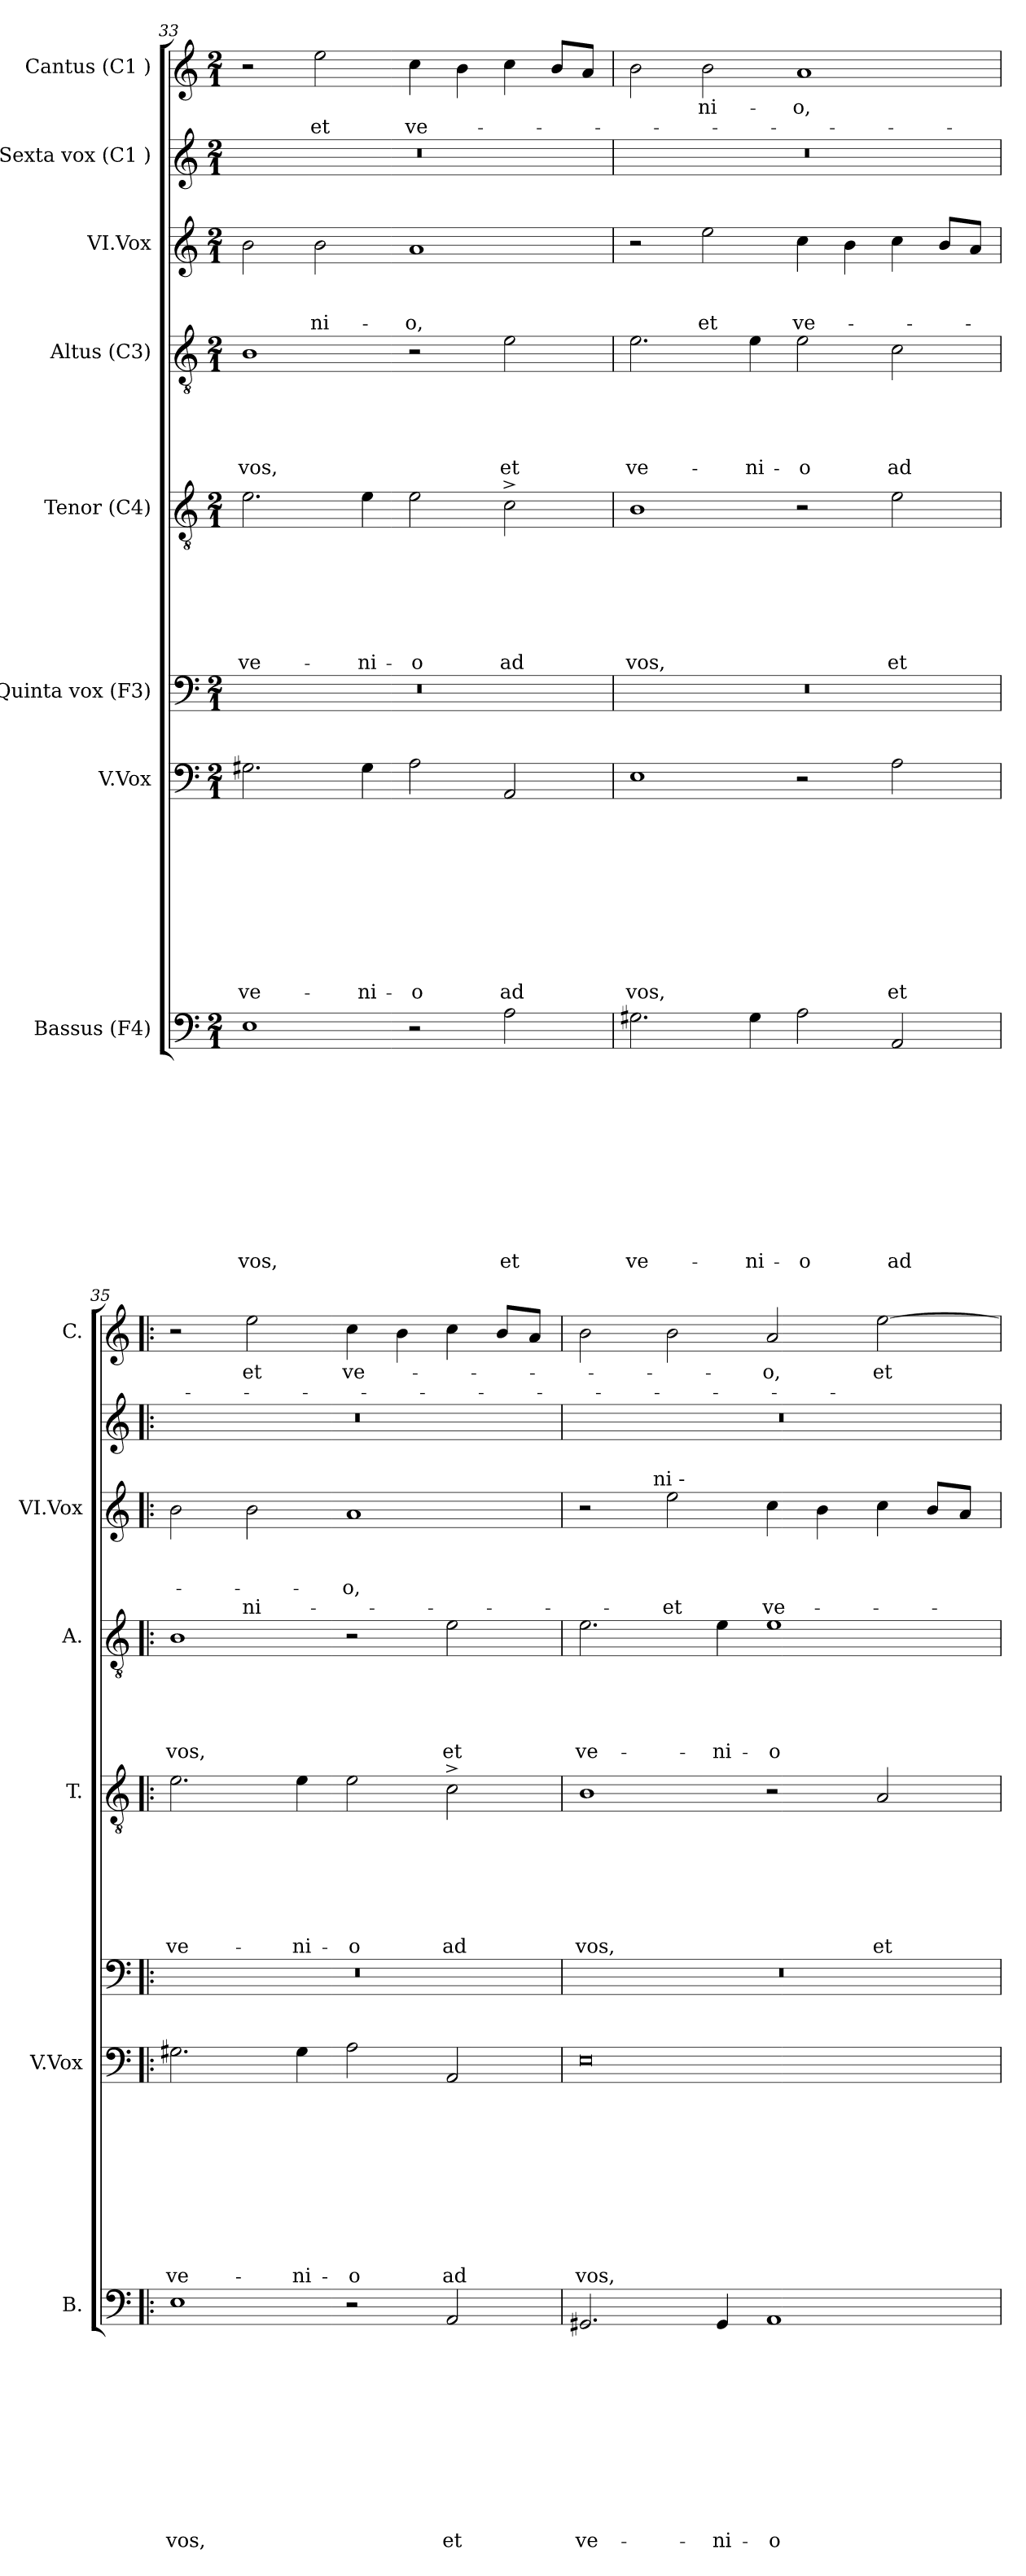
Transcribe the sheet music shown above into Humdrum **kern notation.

**kern	**text	**text	**text	**text	**text	**text	**text	**text	**text	**text	**text	**kern	**text	**text	**text	**text	**text	**text	**text	**text	**text	**text	**kern	**kern	**text	**text	**text	**text	**text	**text	**text	**kern	**text	**text	**text	**text	**text	**kern	**text	**text	**text	**text	**kern	**kern	**text	**text
*part8	*part8	*part8	*part8	*part8	*part8	*part8	*part8	*part8	*part8	*part8	*part8	*part7	*part7	*part7	*part7	*part7	*part7	*part7	*part7	*part7	*part7	*part7	*part6	*part5	*part5	*part5	*part5	*part5	*part5	*part5	*part5	*part4	*part4	*part4	*part4	*part4	*part4	*part3	*part3	*part3	*part3	*part3	*part2	*part1	*part1	*part1
*staff8	*staff8	*staff8	*staff8	*staff8	*staff8	*staff8	*staff8	*staff8	*staff8	*staff8	*staff8	*staff7	*staff7	*staff7	*staff7	*staff7	*staff7	*staff7	*staff7	*staff7	*staff7	*staff7	*staff6	*staff5	*staff5	*staff5	*staff5	*staff5	*staff5	*staff5	*staff5	*staff4	*staff4	*staff4	*staff4	*staff4	*staff4	*staff3	*staff3	*staff3	*staff3	*staff3	*staff2	*staff1	*staff1	*staff1
*I"Bassus (F4)	*	*	*	*	*	*	*	*	*	*	*	*I"V.Vox	*	*	*	*	*	*	*	*	*	*	*I"Quinta vox (F3)	*I"Tenor (C4)	*	*	*	*	*	*	*	*I"Altus (C3)	*	*	*	*	*	*I"VI.Vox	*	*	*	*	*I"Sexta vox (C1 )	*I"Cantus (C1 )	*	*
*I'B.	*	*	*	*	*	*	*	*	*	*	*	*I'V.Vox	*	*	*	*	*	*	*	*	*	*	*	*I'T.	*	*	*	*	*	*	*	*I'A.	*	*	*	*	*	*I'VI.Vox	*	*	*	*	*	*I'C.	*	*
*clefF4	*	*	*	*	*	*	*	*	*	*	*	*clefF4	*	*	*	*	*	*	*	*	*	*	*clefF4	*clefGv2	*	*	*	*	*	*	*	*clefGv2	*	*	*	*	*	*clefG2	*	*	*	*	*clefG2	*clefG2	*	*
*k[]	*	*	*	*	*	*	*	*	*	*	*	*k[]	*	*	*	*	*	*	*	*	*	*	*k[]	*k[]	*	*	*	*	*	*	*	*k[]	*	*	*	*	*	*k[]	*	*	*	*	*k[]	*k[]	*	*
*C:	*	*	*	*	*	*	*	*	*	*	*	*C:	*	*	*	*	*	*	*	*	*	*	*C:	*C:	*	*	*	*	*	*	*	*C:	*	*	*	*	*	*C:	*	*	*	*	*C:	*C:	*	*
*M2/1	*	*	*	*	*	*	*	*	*	*	*	*M2/1	*	*	*	*	*	*	*	*	*	*	*M2/1	*M2/1	*	*	*	*	*	*	*	*M2/1	*	*	*	*	*	*M2/1	*	*	*	*	*M2/1	*M2/1	*	*
=33	=33	=33	=33	=33	=33	=33	=33	=33	=33	=33	=33	=33	=33	=33	=33	=33	=33	=33	=33	=33	=33	=33	=33	=33	=33	=33	=33	=33	=33	=33	=33	=33	=33	=33	=33	=33	=33	=33	=33	=33	=33	=33	=33	=33	=33	=33
!	!	!	!	!	!	!	!	!	!	!	!LO:LY:b	!	!	!	!	!	!	!	!	!	!	!LO:LY:b	!	!	!	!	!	!	!	!	!LO:LY:b	!	!	!	!	!	!LO:LY:b	!	!	!	!	!	!	!	!	!
1E	.	.	.	.	.	.	.	.	.	.	vos,	2.G#X\	.	.	.	.	.	.	.	.	.	ve-	0r	2.e\	.	.	.	.	.	.	ve-	1B	.	.	.	.	vos,	2b\	.	.	.	.	0r	2r	.	.
!	!	!	!	!	!	!	!	!	!	!	!	!	!	!	!	!	!	!	!	!	!	!	!	!	!	!	!	!	!	!	!	!	!	!	!	!	!	!	!	!	!LO:LY:b	!	!	!	!	!LO:LY:b
.	.	.	.	.	.	.	.	.	.	.	.	.	.	.	.	.	.	.	.	.	.	.	.	.	.	.	.	.	.	.	.	.	.	.	.	.	.	2b\	.	.	-ni-	.	.	2ee\	.	et
!	!	!	!	!	!	!	!	!	!	!	!	!	!	!	!	!	!	!	!	!	!	!LO:LY:b	!	!	!	!	!	!	!	!	!LO:LY:b	!	!	!	!	!	!	!	!	!	!	!	!	!	!	!
.	.	.	.	.	.	.	.	.	.	.	.	4G#\	.	.	.	.	.	.	.	.	.	-ni-	.	4e\	.	.	.	.	.	.	-ni-	.	.	.	.	.	.	.	.	.	.	.	.	.	.	.
!	!	!	!	!	!	!	!	!	!	!	!	!	!	!	!	!	!	!	!	!	!	!LO:LY:b	!	!	!	!	!	!	!	!	!LO:LY:b	!	!	!	!	!	!	!	!	!	!LO:LY:b	!	!	!	!	!LO:LY:b
2r	.	.	.	.	.	.	.	.	.	.	.	2A\	.	.	.	.	.	.	.	.	.	-o	.	2e\	.	.	.	.	.	.	-o	2r	.	.	.	.	.	1a	.	.	-o,	.	.	4cc\	.	ve-
.	.	.	.	.	.	.	.	.	.	.	.	.	.	.	.	.	.	.	.	.	.	.	.	.	.	.	.	.	.	.	.	.	.	.	.	.	.	.	.	.	.	.	.	4b\	.	.
!	!	!	!	!	!	!	!	!	!	!	!LO:LY:b	!	!	!	!	!	!	!	!	!	!	!LO:LY:b	!	!	!	!	!	!	!	!	!LO:LY:b	!	!	!	!	!	!LO:LY:b	!	!	!	!	!	!	!	!	!
2A\	.	.	.	.	.	.	.	.	.	.	et	2AA/	.	.	.	.	.	.	.	.	.	ad	.	2c^>\	.	.	.	.	.	.	ad	2e\	.	.	.	.	et	.	.	.	.	.	.	4cc\	.	.
.	.	.	.	.	.	.	.	.	.	.	.	.	.	.	.	.	.	.	.	.	.	.	.	.	.	.	.	.	.	.	.	.	.	.	.	.	.	.	.	.	.	.	.	8b/L	.	.
.	.	.	.	.	.	.	.	.	.	.	.	.	.	.	.	.	.	.	.	.	.	.	.	.	.	.	.	.	.	.	.	.	.	.	.	.	.	.	.	.	.	.	.	8a/J	.	.
=34	=34	=34	=34	=34	=34	=34	=34	=34	=34	=34	=34	=34	=34	=34	=34	=34	=34	=34	=34	=34	=34	=34	=34	=34	=34	=34	=34	=34	=34	=34	=34	=34	=34	=34	=34	=34	=34	=34	=34	=34	=34	=34	=34	=34	=34	=34
!	!	!	!	!	!	!	!	!	!	!	!LO:LY:b	!	!	!	!	!	!	!	!	!	!	!LO:LY:b	!	!	!	!	!	!	!	!	!LO:LY:b	!	!	!	!	!	!LO:LY:b	!	!	!	!	!	!	!	!	!
2.G#X\	.	.	.	.	.	.	.	.	.	.	ve-	1E	.	.	.	.	.	.	.	.	.	vos,	0r	1B	.	.	.	.	.	.	vos,	2.e\	.	.	.	.	ve-	2r	.	.	.	.	0r	2b\	.	.
!	!	!	!	!	!	!	!	!	!	!	!	!	!	!	!	!	!	!	!	!	!	!	!	!	!	!	!	!	!	!	!	!	!	!	!	!	!	!	!	!	!LO:LY:b	!	!	!	!LO:LY:b	!
.	.	.	.	.	.	.	.	.	.	.	.	.	.	.	.	.	.	.	.	.	.	.	.	.	.	.	.	.	.	.	.	.	.	.	.	.	.	2ee\	.	.	et	.	.	2b\	ni-	.
!	!	!	!	!	!	!	!	!	!	!	!LO:LY:b	!	!	!	!	!	!	!	!	!	!	!	!	!	!	!	!	!	!	!	!	!	!	!	!	!	!LO:LY:b	!	!	!	!	!	!	!	!	!
4G#\	.	.	.	.	.	.	.	.	.	.	-ni-	.	.	.	.	.	.	.	.	.	.	.	.	.	.	.	.	.	.	.	.	4e\	.	.	.	.	-ni-	.	.	.	.	.	.	.	.	.
!	!	!	!	!	!	!	!	!	!	!	!LO:LY:b	!	!	!	!	!	!	!	!	!	!	!	!	!	!	!	!	!	!	!	!	!	!	!	!	!	!LO:LY:b	!	!	!	!LO:LY:b	!	!	!	!LO:LY:b	!
2A\	.	.	.	.	.	.	.	.	.	.	-o	2r	.	.	.	.	.	.	.	.	.	.	.	2r	.	.	.	.	.	.	.	2e\	.	.	.	.	-o	4cc\	.	.	ve-	.	.	1a	-o,	.
.	.	.	.	.	.	.	.	.	.	.	.	.	.	.	.	.	.	.	.	.	.	.	.	.	.	.	.	.	.	.	.	.	.	.	.	.	.	4b\	.	.	.	.	.	.	.	.
!	!	!	!	!	!	!	!	!	!	!	!LO:LY:b	!	!	!	!	!	!	!	!	!	!	!LO:LY:b	!	!	!	!	!	!	!	!	!LO:LY:b	!	!	!	!	!	!LO:LY:b	!	!	!	!	!	!	!	!	!
2AA/	.	.	.	.	.	.	.	.	.	.	ad	2A\	.	.	.	.	.	.	.	.	.	et	.	2e\	.	.	.	.	.	.	et	2c\	.	.	.	.	ad	4cc\	.	.	.	.	.	.	.	.
.	.	.	.	.	.	.	.	.	.	.	.	.	.	.	.	.	.	.	.	.	.	.	.	.	.	.	.	.	.	.	.	.	.	.	.	.	.	8b/L	.	.	.	.	.	.	.	.
.	.	.	.	.	.	.	.	.	.	.	.	.	.	.	.	.	.	.	.	.	.	.	.	.	.	.	.	.	.	.	.	.	.	.	.	.	.	8a/J	.	.	.	.	.	.	.	.
!!LO:LB:g=z
=35!|:	=35!|:	=35!|:	=35!|:	=35!|:	=35!|:	=35!|:	=35!|:	=35!|:	=35!|:	=35!|:	=35!|:	=35!|:	=35!|:	=35!|:	=35!|:	=35!|:	=35!|:	=35!|:	=35!|:	=35!|:	=35!|:	=35!|:	=35!|:	=35!|:	=35!|:	=35!|:	=35!|:	=35!|:	=35!|:	=35!|:	=35!|:	=35!|:	=35!|:	=35!|:	=35!|:	=35!|:	=35!|:	=35!|:	=35!|:	=35!|:	=35!|:	=35!|:	=35!|:	=35!|:	=35!|:	=35!|:
!	!	!	!	!	!	!	!	!	!	!	!LO:LY:b	!	!	!	!	!	!	!	!	!	!	!LO:LY:b	!	!	!	!	!	!	!	!	!LO:LY:b	!	!	!	!	!	!LO:LY:b	!	!	!	!	!	!	!	!	!
1E	.	.	.	.	.	.	.	.	.	.	vos,	2.G#X\	.	.	.	.	.	.	.	.	.	ve-	0r	2.e\	.	.	.	.	.	.	ve-	1B	.	.	.	.	vos,	2b\	.	.	.	.	0r	2r	.	.
!	!	!	!	!	!	!	!	!	!	!	!	!	!	!	!	!	!	!	!	!	!	!	!	!	!	!	!	!	!	!	!	!	!	!	!	!	!	!	!	!	!	!LO:LY:b	!	!	!LO:LY:b	!
.	.	.	.	.	.	.	.	.	.	.	.	.	.	.	.	.	.	.	.	.	.	.	.	.	.	.	.	.	.	.	.	.	.	.	.	.	.	2b\	.	.	.	ni-	.	2ee\	et	.
!	!	!	!	!	!	!	!	!	!	!	!	!	!	!	!	!	!	!	!	!	!	!LO:LY:b	!	!	!	!	!	!	!	!	!LO:LY:b	!	!	!	!	!	!	!	!	!	!	!	!	!	!	!
.	.	.	.	.	.	.	.	.	.	.	.	4G#\	.	.	.	.	.	.	.	.	.	-ni-	.	4e\	.	.	.	.	.	.	-ni-	.	.	.	.	.	.	.	.	.	.	.	.	.	.	.
!	!	!	!	!	!	!	!	!	!	!	!	!	!	!	!	!	!	!	!	!	!	!LO:LY:b	!	!	!	!	!	!	!	!	!LO:LY:b	!	!	!	!	!	!	!	!	!	!LO:LY:b	!	!	!	!LO:LY:b	!
2r	.	.	.	.	.	.	.	.	.	.	.	2A\	.	.	.	.	.	.	.	.	.	-o	.	2e\	.	.	.	.	.	.	-o	2r	.	.	.	.	.	1a	.	.	-o,	.	.	4cc\	ve-	.
.	.	.	.	.	.	.	.	.	.	.	.	.	.	.	.	.	.	.	.	.	.	.	.	.	.	.	.	.	.	.	.	.	.	.	.	.	.	.	.	.	.	.	.	4b\	.	.
!	!	!	!	!	!	!	!	!	!	!	!LO:LY:b	!	!	!	!	!	!	!	!	!	!	!LO:LY:b	!	!	!	!	!	!	!	!	!LO:LY:b	!	!	!	!	!	!LO:LY:b	!	!	!	!	!	!	!	!	!
2AA/	.	.	.	.	.	.	.	.	.	.	et	2AA/	.	.	.	.	.	.	.	.	.	ad	.	2c^>\	.	.	.	.	.	.	ad	2e\	.	.	.	.	et	.	.	.	.	.	.	4cc\	.	.
.	.	.	.	.	.	.	.	.	.	.	.	.	.	.	.	.	.	.	.	.	.	.	.	.	.	.	.	.	.	.	.	.	.	.	.	.	.	.	.	.	.	.	.	8b/L	.	.
.	.	.	.	.	.	.	.	.	.	.	.	.	.	.	.	.	.	.	.	.	.	.	.	.	.	.	.	.	.	.	.	.	.	.	.	.	.	.	.	.	.	.	.	8a/J	.	.
=36	=36	=36	=36	=36	=36	=36	=36	=36	=36	=36	=36	=36	=36	=36	=36	=36	=36	=36	=36	=36	=36	=36	=36	=36	=36	=36	=36	=36	=36	=36	=36	=36	=36	=36	=36	=36	=36	=36	=36	=36	=36	=36	=36	=36	=36	=36
!	!	!	!	!	!	!	!	!	!	!	!LO:LY:b	!	!	!	!	!	!	!	!	!	!	!LO:LY:b	!	!	!	!	!	!	!	!	!LO:LY:b	!	!	!	!	!	!LO:LY:b	!	!	!	!	!	!	!	!	!
*	*	*	*	*	*	*	*	*	*	*	*	*	*	*	*	*	*	*	*	*	*	*	*	*	*	*	*	*	*	*	*	*	*	*	*	*	*	*^	*	*	*	*	*	*	*	*
2.GG#X/	.	.	.	.	.	.	.	.	.	.	ve-	0E	.	.	.	.	.	.	.	.	.	vos,	0r	1B	.	.	.	.	.	.	vos,	2.e\	.	.	.	.	ve-	2r	4...ryy	.	.	.	.	0r	2b\	.	.
!	!	!	!	!	!	!	!	!	!	!	!	!	!	!	!	!	!	!	!	!	!	!	!	!	!	!	!	!	!	!	!	!	!	!	!	!	!	!	!LO:TX:a:t=ni -	!	!	!	!	!	!	!	!
.	.	.	.	.	.	.	.	.	.	.	.	.	.	.	.	.	.	.	.	.	.	.	.	.	.	.	.	.	.	.	.	.	.	.	.	.	.	.	1ryy	.	.	.	.	.	.	.	.
!	!	!	!	!	!	!	!	!	!	!	!	!	!	!	!	!	!	!	!	!	!	!	!	!	!	!	!	!	!	!	!	!	!	!	!	!	!	!	!	!	!	!	!LO:LY:b	!	!	!	!
.	.	.	.	.	.	.	.	.	.	.	.	.	.	.	.	.	.	.	.	.	.	.	.	.	.	.	.	.	.	.	.	.	.	.	.	.	.	2ee\	.	.	.	.	-et	.	2b\	.	.
!	!	!	!	!	!	!	!	!	!	!	!LO:LY:b	!	!	!	!	!	!	!	!	!	!	!	!	!	!	!	!	!	!	!	!	!	!	!	!	!	!LO:LY:b	!	!	!	!	!	!	!	!	!	!
4GG#/	.	.	.	.	.	.	.	.	.	.	-ni-	.	.	.	.	.	.	.	.	.	.	.	.	.	.	.	.	.	.	.	.	4e\	.	.	.	.	-ni-	.	.	.	.	.	.	.	.	.	.
!	!	!	!	!	!	!	!	!	!	!	!LO:LY:b:rj	!	!	!	!	!	!	!	!	!	!	!	!	!	!	!	!	!	!	!	!	!	!	!	!	!	!LO:LY:b:rj	!	!	!	!	!	!LO:LY:b	!	!	!LO:LY:b	!
1AA	.	.	.	.	.	.	.	.	.	.	-o	.	.	.	.	.	.	.	.	.	.	.	.	2r	.	.	.	.	.	.	.	1e	.	.	.	.	-o	4cc\	.	.	.	.	ve-	.	2a/	-o,	.
.	.	.	.	.	.	.	.	.	.	.	.	.	.	.	.	.	.	.	.	.	.	.	.	.	.	.	.	.	.	.	.	.	.	.	.	.	.	4b\	.	.	.	.	.	.	.	.	.
.	.	.	.	.	.	.	.	.	.	.	.	.	.	.	.	.	.	.	.	.	.	.	.	.	.	.	.	.	.	.	.	.	.	.	.	.	.	.	2ryy	.	.	.	.	.	.	.	.
!	!	!	!	!	!	!	!	!	!	!	!	!	!	!	!	!	!	!	!	!	!	!	!	!	!	!	!	!	!	!	!LO:LY:b	!	!	!	!	!	!	!	!	!	!	!	!	!	!	!LO:LY:b	!
.	.	.	.	.	.	.	.	.	.	.	.	.	.	.	.	.	.	.	.	.	.	.	.	2A/	.	.	.	.	.	.	et	.	.	.	.	.	.	4cc\	.	.	.	.	.	.	[>2ee\	et	.
.	.	.	.	.	.	.	.	.	.	.	.	.	.	.	.	.	.	.	.	.	.	.	.	.	.	.	.	.	.	.	.	.	.	.	.	.	.	8b/L	.	.	.	.	.	.	.	.	.
.	.	.	.	.	.	.	.	.	.	.	.	.	.	.	.	.	.	.	.	.	.	.	.	.	.	.	.	.	.	.	.	.	.	.	.	.	.	8a/J	.	.	.	.	.	.	.	.	.
.	.	.	.	.	.	.	.	.	.	.	.	.	.	.	.	.	.	.	.	.	.	.	.	.	.	.	.	.	.	.	.	.	.	.	.	.	.	.	32ryy	.	.	.	.	.	.	.	.
*	*	*	*	*	*	*	*	*	*	*	*	*	*	*	*	*	*	*	*	*	*	*	*	*	*	*	*	*	*	*	*	*	*	*	*	*	*	*v	*v	*	*	*	*	*	*	*	*
=	=	=	=	=	=	=	=	=	=	=	=	=	=	=	=	=	=	=	=	=	=	=	=	=	=	=	=	=	=	=	=	=	=	=	=	=	=	=	=	=	=	=	=	=	=	=
*-	*-	*-	*-	*-	*-	*-	*-	*-	*-	*-	*-	*-	*-	*-	*-	*-	*-	*-	*-	*-	*-	*-	*-	*-	*-	*-	*-	*-	*-	*-	*-	*-	*-	*-	*-	*-	*-	*-	*-	*-	*-	*-	*-	*-	*-	*-
